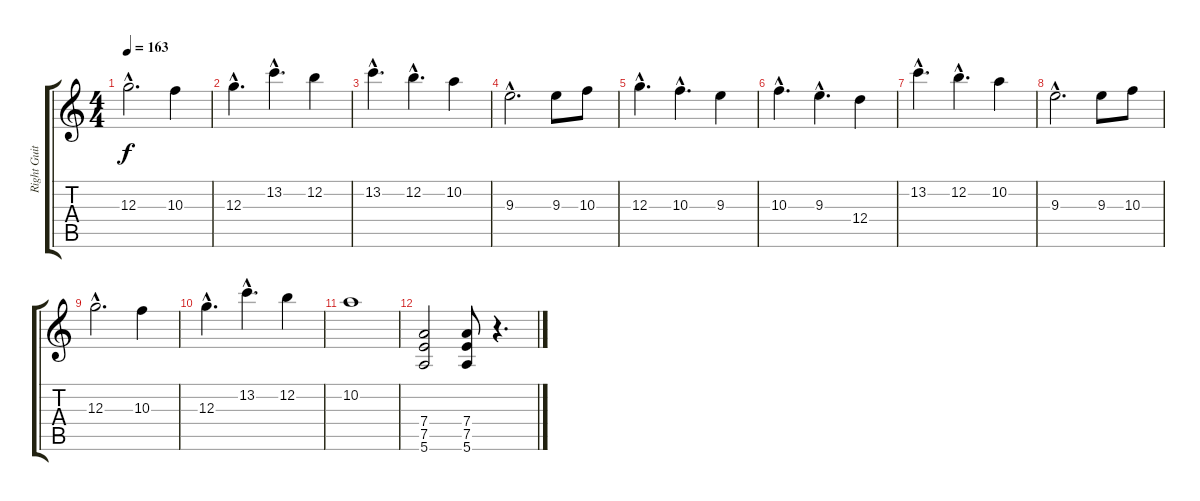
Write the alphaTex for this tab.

\track ("Right Guitar" "Right Guit") {instrument distortionguitar}
\staff {score tabs}
\tuning (E4 B3 G3 D3 A2 E2) {hide}
\ts (4 4)
\tempo 163
\clef g2
\ks c
12.3{hac}.2{d dy f} 10.3.4 |
12.3{hac}.4{d} 13.2{hac}.4{d} 12.2.4 |
13.2{hac}.4{d} 12.2{hac}.4{d} 10.2.4 |
9.3{hac}.2{d} 9.3.8 10.3.8 |
12.3{hac}.4{d} 10.3{hac}.4{d} 9.3.4 |
10.3{hac}.4{d} 9.3{hac}.4{d} 12.4.4 |
13.2{hac}.4{d} 12.2{hac}.4{d} 10.2.4 |
9.3{hac}.2{d} 9.3.8 10.3.8 |
12.3{hac}.2{d} 10.3.4 |
12.3{hac}.4{d} 13.2{hac}.4{d} 12.2.4 |
10.2.1 |
(7.4 7.5 5.6).2 (7.4 7.5 5.6).8 r.4{d}
